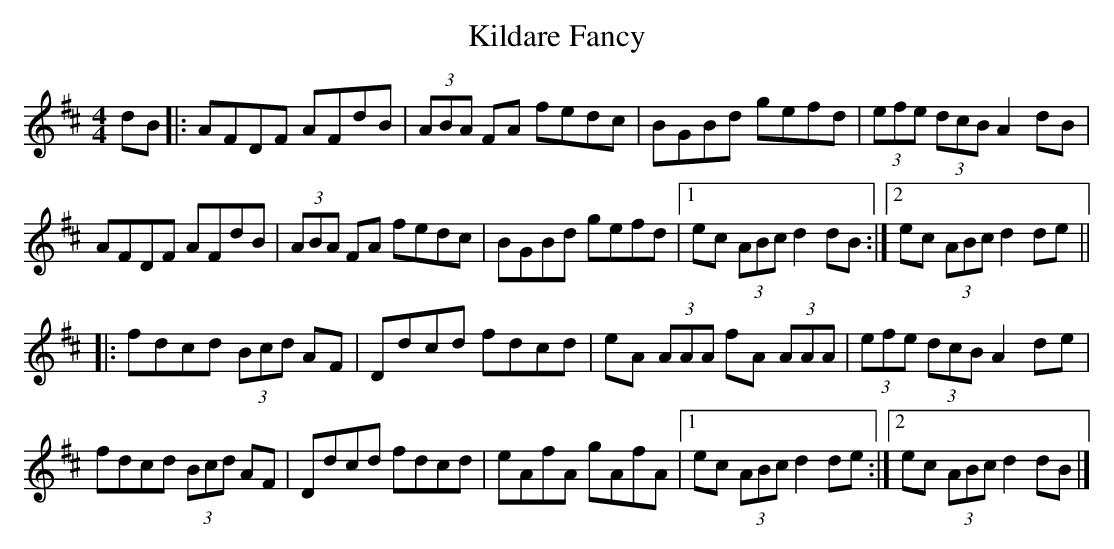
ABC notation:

X:1
T:Kildare Fancy
M:4/4
L:1/8
K:D
dB|:AFDF AFdB|(3ABA FA fedc|BGBd gefd|(3efe  (3dcB A2dB|
AFDF AFdB|(3ABA FA fedc|BGBd gefd|1 ec (3ABc d2dB:|2 ec (3ABc d2de||
|:fdcd  (3Bcd AF|Ddcd fdcd|eA (3AAA fA (3AAA|(3efe  (3dcB A2de|
fdcd  (3Bcd AF|Ddcd fdcd|eAfA gAfA|1 ec (3ABc d2de:|2 ec (3ABc  d2dB|]
